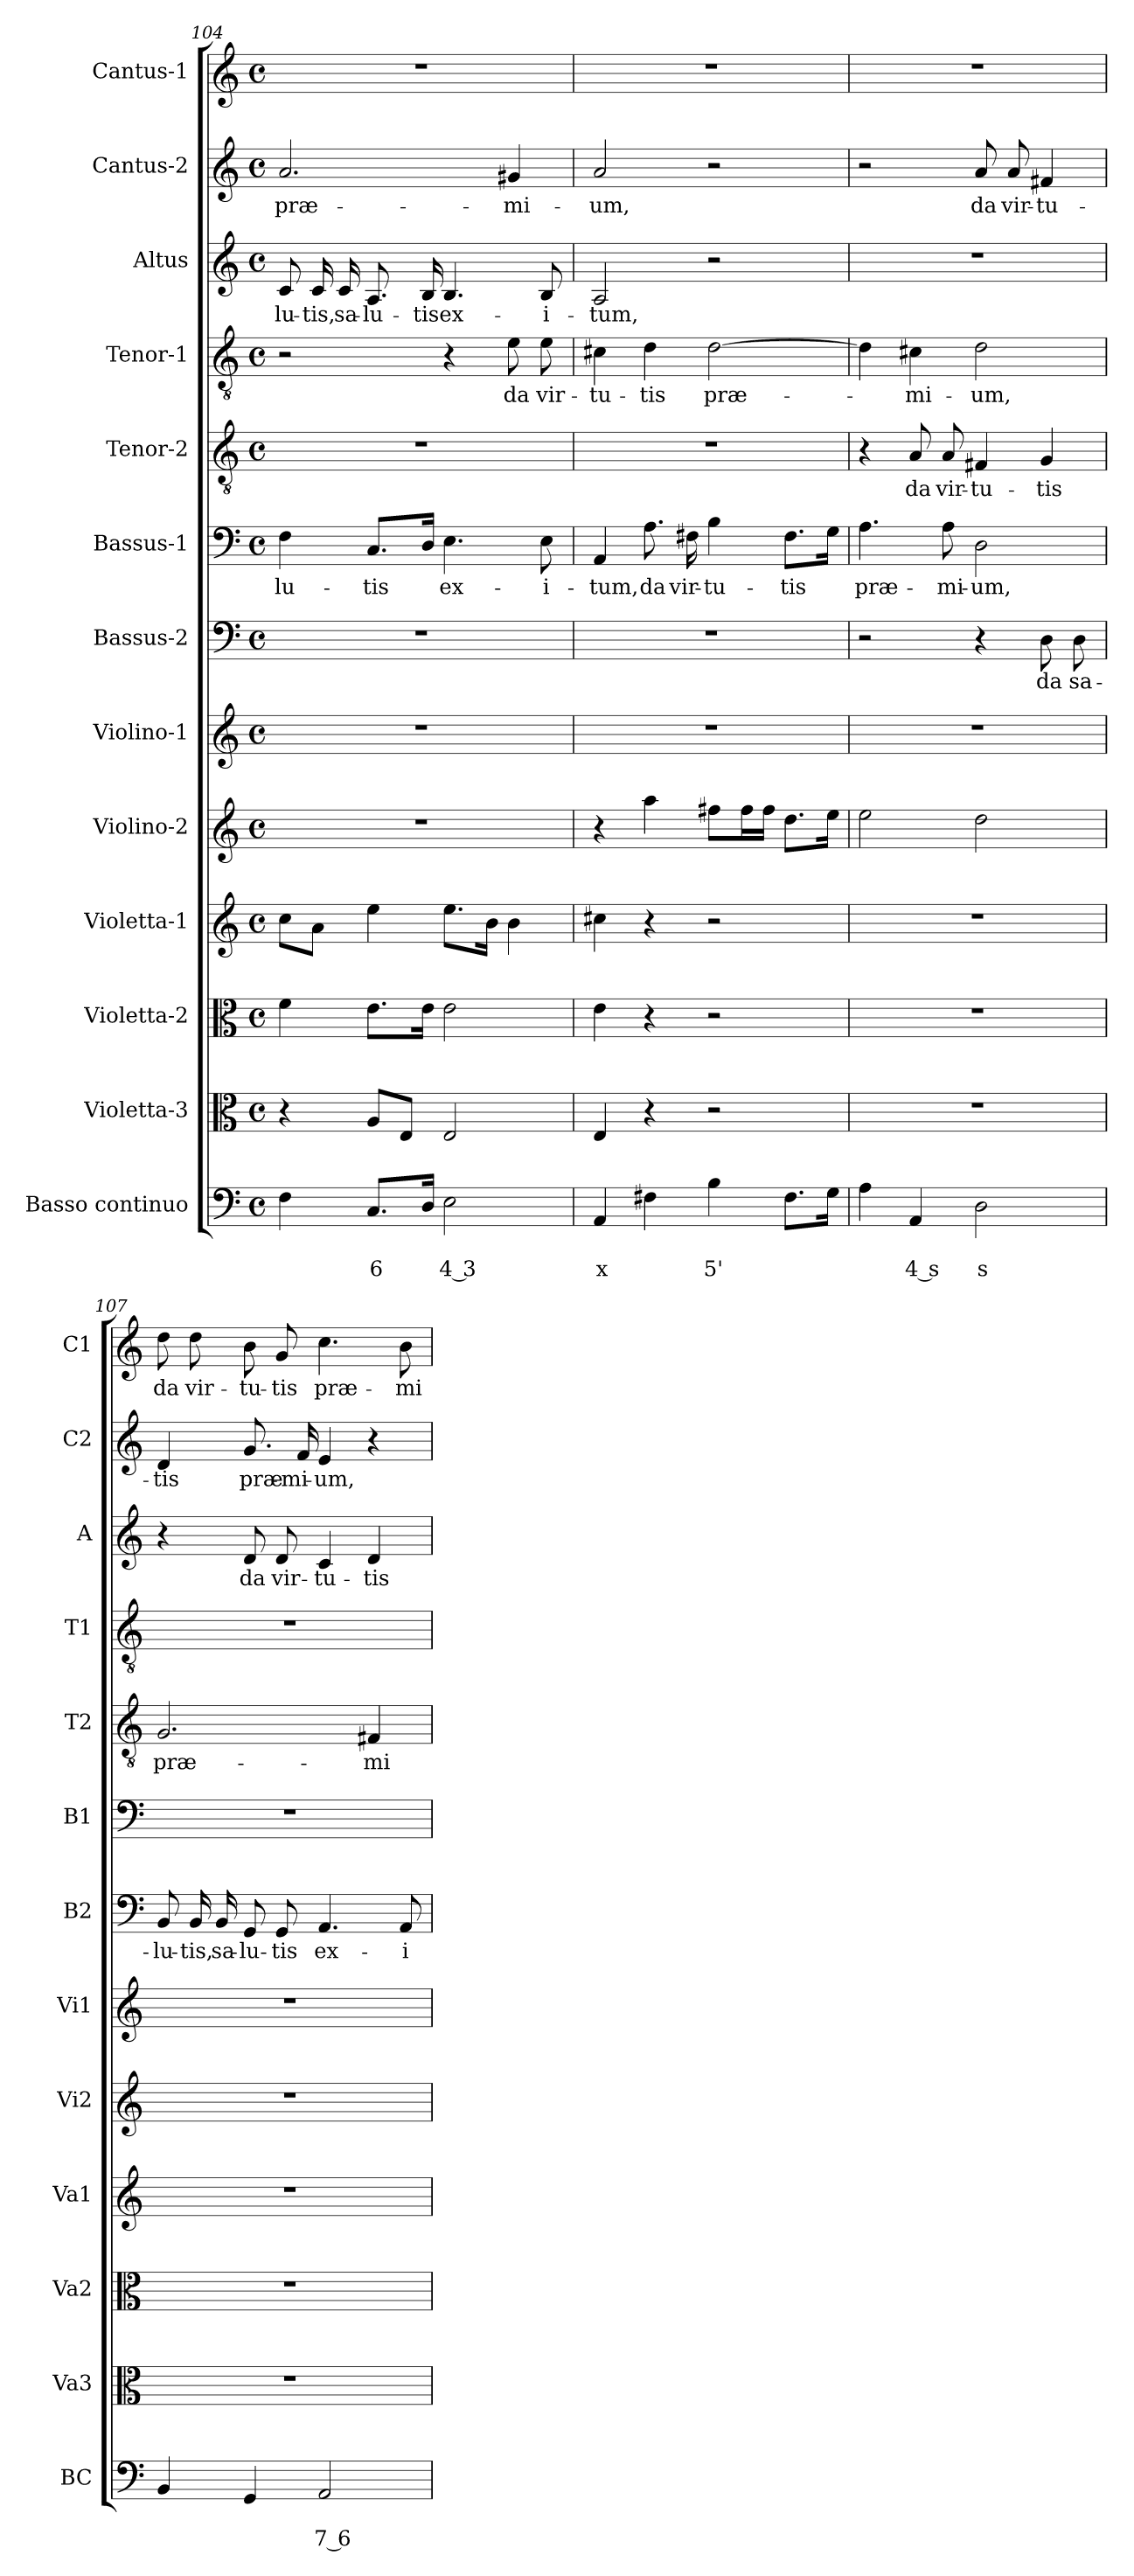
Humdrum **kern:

**kern	**text	**text	**kern	**kern	**kern	**kern	**kern	**kern	**text	**kern	**text	**kern	**text	**kern	**text	**kern	**text	**kern	**text	**kern	**text
*part13	*part13	*part13	*part12	*part11	*part10	*part9	*part8	*part7	*part7	*part6	*part6	*part5	*part5	*part4	*part4	*part3	*part3	*part2	*part2	*part1	*part1
*staff13	*staff13	*staff13	*staff12	*staff11	*staff10	*staff9	*staff8	*staff7	*staff7	*staff6	*staff6	*staff5	*staff5	*staff4	*staff4	*staff3	*staff3	*staff2	*staff2	*staff1	*staff1
*I"Basso continuo	*	*	*I"Violetta-3	*I"Violetta-2	*I"Violetta-1	*I"Violino-2	*I"Violino-1	*I"Bassus-2	*	*I"Bassus-1	*	*I"Tenor-2	*	*I"Tenor-1	*	*I"Altus	*	*I"Cantus-2	*	*I"Cantus-1	*
*I'BC	*	*	*I'Va3	*I'Va2	*I'Va1	*I'Vi2	*I'Vi1	*I'B2	*	*I'B1	*	*I'T2	*	*I'T1	*	*I'A	*	*I'C2	*	*I'C1	*
*clefF4	*	*	*clefC3	*clefC3	*clefG2	*clefG2	*clefG2	*clefF4	*	*clefF4	*	*clefGv2	*	*clefGv2	*	*clefG2	*	*clefG2	*	*clefG2	*
*k[]	*	*	*k[]	*k[]	*k[]	*k[]	*k[]	*k[]	*	*k[]	*	*k[]	*	*k[]	*	*k[]	*	*k[]	*	*k[]	*
*C:	*	*	*C:	*C:	*C:	*C:	*C:	*C:	*	*C:	*	*C:	*	*C:	*	*C:	*	*C:	*	*C:	*
*M4/4	*	*	*M4/4	*M4/4	*M4/4	*M4/4	*M4/4	*M4/4	*	*M4/4	*	*M4/4	*	*M4/4	*	*M4/4	*	*M4/4	*	*M4/4	*
*met(c)	*	*	*met(c)	*met(c)	*met(c)	*met(c)	*met(c)	*met(c)	*	*met(c)	*	*met(c)	*	*met(c)	*	*met(c)	*	*met(c)	*	*met(c)	*
=104	=104	=104	=104	=104	=104	=104	=104	=104	=104	=104	=104	=104	=104	=104	=104	=104	=104	=104	=104	=104	=104
!	!	!	!	!	!	!	!	!	!	!	!LO:LY:b	!	!	!	!	!	!LO:LY:b	!	!LO:LY:b	!	!
4F\	.	.	4r	4f\	8cc\L	1r	1r	1r	.	4F\	-lu-	1r	.	2r	.	8c/	-lu-	2.a/	præ-	1r	.
!	!	!	!	!	!	!	!	!	!	!	!	!	!	!	!	!	!LO:LY:b	!	!	!	!
.	.	.	.	.	8a\J	.	.	.	.	.	.	.	.	.	.	16c/	-tis,	.	.	.	.
!	!	!	!	!	!	!	!	!	!	!	!	!	!	!	!	!	!LO:LY:b	!	!	!	!
.	.	.	.	.	.	.	.	.	.	.	.	.	.	.	.	16c/	sa-	.	.	.	.
!	!	!LO:LY:b	!	!	!	!	!	!	!	!	!LO:LY:b	!	!	!	!	!	!LO:LY:b	!	!	!	!
8.C/L	.	6	8A/L	8.e\L	4ee\	.	.	.	.	8.C/L	-tis	.	.	.	.	8.A/	-lu-	.	.	.	.
.	.	.	8E/J	.	.	.	.	.	.	.	.	.	.	.	.	.	.	.	.	.	.
!	!	!	!	!	!	!	!	!	!	!	!	!	!	!	!	!	!LO:LY:b	!	!	!	!
16D/Jk	.	.	.	16e\Jk	.	.	.	.	.	16D/Jk	.	.	.	.	.	16B/	-tis	.	.	.	.
!	!	!LO:LY:b	!	!	!	!	!	!	!	!	!LO:LY:b	!	!	!	!	!	!LO:LY:b	!	!	!	!
2E\	.	4 3	2E/	2e\	8.ee\L	.	.	.	.	4.E\	ex-	.	.	4r	.	4.B/	ex-	.	.	.	.
.	.	.	.	.	16b\Jk	.	.	.	.	.	.	.	.	.	.	.	.	.	.	.	.
!	!	!	!	!	!	!	!	!	!	!	!	!	!	!	!LO:LY:b	!	!	!	!LO:LY:b	!	!
.	.	.	.	.	4b\	.	.	.	.	.	.	.	.	8e\	da	.	.	4g#X/	-mi-	.	.
!	!	!	!	!	!	!	!	!	!	!	!LO:LY:b	!	!	!	!LO:LY:b	!	!LO:LY:b	!	!	!	!
.	.	.	.	.	.	.	.	.	.	8E\	-i-	.	.	8e\	vir-	8B/	-i-	.	.	.	.
=105	=105	=105	=105	=105	=105	=105	=105	=105	=105	=105	=105	=105	=105	=105	=105	=105	=105	=105	=105	=105	=105
!	!	!LO:LY:b	!	!	!	!	!	!	!	!	!LO:LY:b	!	!	!	!LO:LY:b	!	!LO:LY:b	!	!LO:LY:b	!	!
4AA/	.	x	4E/	4e\	4cc#X\	4r	1r	1r	.	4AA/	-tum,	1r	.	4c#X\	-tu-	2A/	-tum,	2a/	-um,	1r	.
!	!	!	!	!	!	!	!	!	!	!	!LO:LY:b	!	!	!	!LO:LY:b	!	!	!	!	!	!
4F#X\	.	.	4r	4r	4r	4aa\	.	.	.	8.A\	da	.	.	4d\	-tis	.	.	.	.	.	.
!	!	!	!	!	!	!	!	!	!	!	!LO:LY:b	!	!	!	!	!	!	!	!	!	!
.	.	.	.	.	.	.	.	.	.	16F#X\	vir-	.	.	.	.	.	.	.	.	.	.
!	!	!LO:LY:b	!	!	!	!	!	!	!	!	!LO:LY:b	!	!	!	!LO:LY:b	!	!	!	!	!	!
4B\	.	5'	2r	2r	2r	8ff#X\L	.	.	.	4B\	-tu-	.	.	[2d\	præ-	2r	.	2r	.	.	.
.	.	.	.	.	.	16ff#\L	.	.	.	.	.	.	.	.	.	.	.	.	.	.	.
.	.	.	.	.	.	16ff#\JJ	.	.	.	.	.	.	.	.	.	.	.	.	.	.	.
!	!	!	!	!	!	!	!	!	!	!	!LO:LY:b	!	!	!	!	!	!	!	!	!	!
8.F#\L	.	.	.	.	.	8.dd\L	.	.	.	8.F#\L	-tis	.	.	.	.	.	.	.	.	.	.
16G\Jk	.	.	.	.	.	16ee\Jk	.	.	.	16G\Jk	.	.	.	.	.	.	.	.	.	.	.
!!LO:PB:g=z
=106	=106	=106	=106	=106	=106	=106	=106	=106	=106	=106	=106	=106	=106	=106	=106	=106	=106	=106	=106	=106	=106
!	!	!	!	!	!	!	!	!	!	!	!LO:LY:b	!	!	!	!	!	!	!	!	!	!
4A\	.	.	1r	1r	1r	2ee\	1r	2r	.	4.A\	præ-	4r	.	4d\]	.	1r	.	2r	.	1r	.
!	!	!LO:LY:b	!	!	!	!	!	!	!	!	!	!	!LO:LY:b	!	!LO:LY:b	!	!	!	!	!	!
4AA/	.	4 s	.	.	.	.	.	.	.	.	.	8A/	da	4c#X\	-mi-	.	.	.	.	.	.
!	!	!	!	!	!	!	!	!	!	!	!LO:LY:b	!	!LO:LY:b	!	!	!	!	!	!	!	!
.	.	.	.	.	.	.	.	.	.	8A\	-mi-	8A/	vir-	.	.	.	.	.	.	.	.
!	!	!LO:LY:b	!	!	!	!	!	!	!	!	!LO:LY:b	!	!LO:LY:b	!	!LO:LY:b	!	!	!	!LO:LY:b	!	!
2D\	.	s	.	.	.	2dd\	.	4r	.	2D\	-um,	4F#X/	-tu-	2d\	-um,	.	.	8a/	da	.	.
!	!	!	!	!	!	!	!	!	!	!	!	!	!	!	!	!	!	!	!LO:LY:b	!	!
.	.	.	.	.	.	.	.	.	.	.	.	.	.	.	.	.	.	8a/	vir-	.	.
!	!	!	!	!	!	!	!	!	!LO:LY:b	!	!	!	!LO:LY:b	!	!	!	!	!	!LO:LY:b	!	!
.	.	.	.	.	.	.	.	8D\	da	.	.	4G/	-tis	.	.	.	.	4f#X/	-tu-	.	.
!	!	!	!	!	!	!	!	!	!LO:LY:b	!	!	!	!	!	!	!	!	!	!	!	!
.	.	.	.	.	.	.	.	8D\	sa-	.	.	.	.	.	.	.	.	.	.	.	.
=107	=107	=107	=107	=107	=107	=107	=107	=107	=107	=107	=107	=107	=107	=107	=107	=107	=107	=107	=107	=107	=107
!	!	!	!	!	!	!	!	!	!LO:LY:b	!	!	!	!LO:LY:b	!	!	!	!	!	!LO:LY:b	!	!LO:LY:b
4BB/	.	.	1r	1r	1r	1r	1r	8BB/	-lu-	1r	.	2.G/	præ-	1r	.	4r	.	4d/	-tis	8dd\	da
!	!	!	!	!	!	!	!	!	!LO:LY:b	!	!	!	!	!	!	!	!	!	!	!	!LO:LY:b
.	.	.	.	.	.	.	.	16BB/	-tis,	.	.	.	.	.	.	.	.	.	.	8dd\	vir-
!	!	!	!	!	!	!	!	!	!LO:LY:b	!	!	!	!	!	!	!	!	!	!	!	!
.	.	.	.	.	.	.	.	16BB/	sa-	.	.	.	.	.	.	.	.	.	.	.	.
!	!	!	!	!	!	!	!	!	!LO:LY:b	!	!	!	!	!	!	!	!LO:LY:b	!	!LO:LY:b	!	!LO:LY:b
4GG/	.	.	.	.	.	.	.	8GG/	-lu-	.	.	.	.	.	.	8d/	da	8.g/	præ-	8b\	-tu-
!	!	!	!	!	!	!	!	!	!LO:LY:b	!	!	!	!	!	!	!	!LO:LY:b	!	!	!	!LO:LY:b
.	.	.	.	.	.	.	.	8GG/	-tis	.	.	.	.	.	.	8d/	vir-	.	.	8g/	-tis
!	!	!	!	!	!	!	!	!	!	!	!	!	!	!	!	!	!	!	!LO:LY:b	!	!
.	.	.	.	.	.	.	.	.	.	.	.	.	.	.	.	.	.	16f/	-mi-	.	.
!	!	!LO:LY:b	!	!	!	!	!	!	!LO:LY:b	!	!	!	!	!	!	!	!LO:LY:b	!	!LO:LY:b	!	!LO:LY:b
2AA/	.	7 6	.	.	.	.	.	4.AA/	ex-	.	.	.	.	.	.	4c/	-tu-	4e/	-um,	4.cc\	præ-
!	!	!	!	!	!	!	!	!	!	!	!	!	!LO:LY:b	!	!	!	!LO:LY:b	!	!	!	!
.	.	.	.	.	.	.	.	.	.	.	.	4F#X/	-mi-	.	.	4d/	-tis	4r	.	.	.
!	!	!	!	!	!	!	!	!	!LO:LY:b	!	!	!	!	!	!	!	!	!	!	!	!LO:LY:b
.	.	.	.	.	.	.	.	8AA/	-i-	.	.	.	.	.	.	.	.	.	.	8b\	-mi-
=	=	=	=	=	=	=	=	=	=	=	=	=	=	=	=	=	=	=	=	=	=
*-	*-	*-	*-	*-	*-	*-	*-	*-	*-	*-	*-	*-	*-	*-	*-	*-	*-	*-	*-	*-	*-
